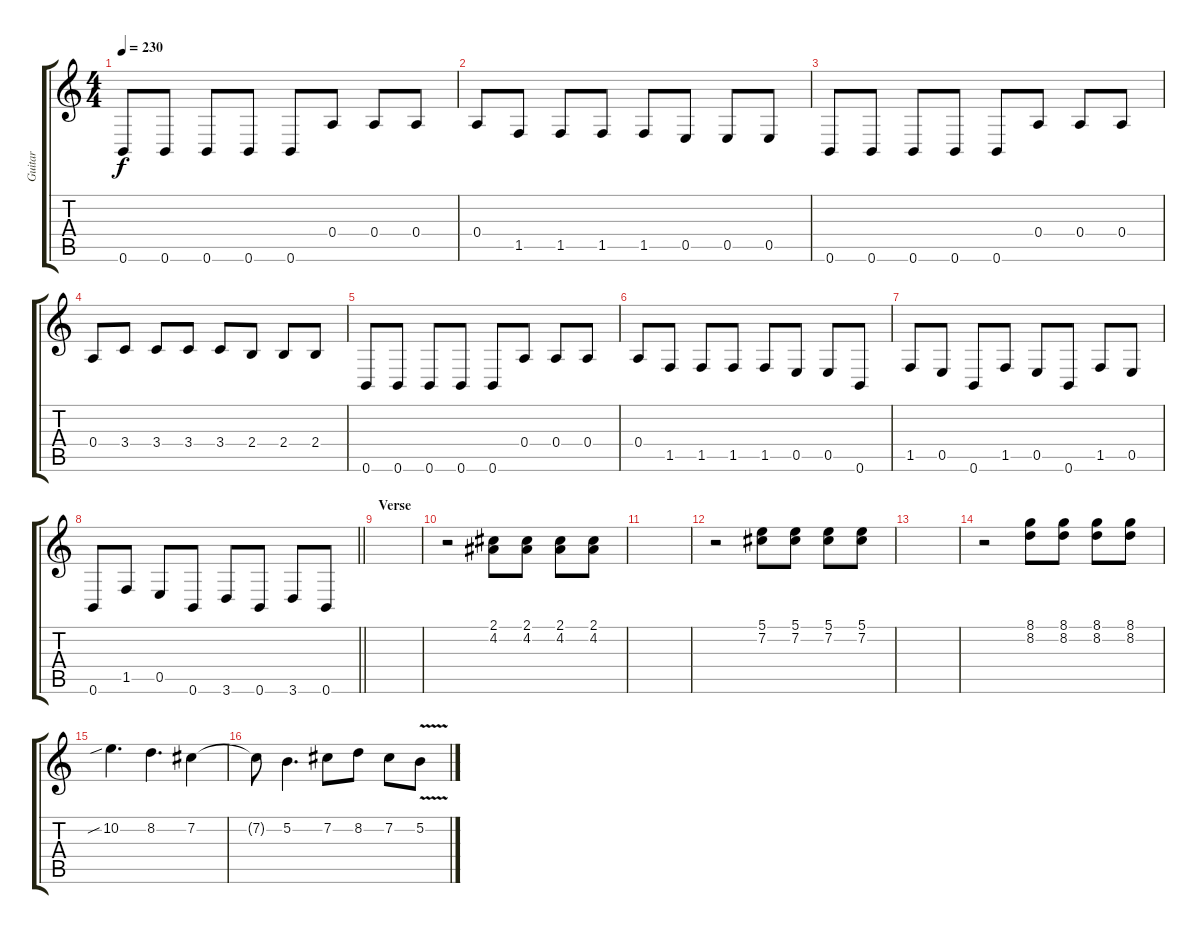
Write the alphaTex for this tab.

\track ("Guitar" "Guitar") {instrument distortionguitar}
\staff {score tabs}
\tuning (B3 Gb3 D3 A2 E2 B1) {hide}
\ts (4 4)
\tempo 230
\clef g2
\ks c
0.6.8{dy f} 0.6.8 0.6.8 0.6.8 0.6.8 0.4.8 0.4.8 0.4.8 |
0.4.8 1.5.8 1.5.8 1.5.8 1.5.8 0.5.8 0.5.8 0.5.8 |
0.6.8 0.6.8 0.6.8 0.6.8 0.6.8 0.4.8 0.4.8 0.4.8 |
0.4.8 3.4.8 3.4.8 3.4.8 3.4.8 2.4.8 2.4.8 2.4.8 |
0.6.8 0.6.8 0.6.8 0.6.8 0.6.8 0.4.8 0.4.8 0.4.8 |
0.4.8 1.5.8 1.5.8 1.5.8 1.5.8 0.5.8 0.5.8 0.6.8 |
1.5.8 0.5.8 0.6.8 1.5.8 0.5.8 0.6.8 1.5.8 0.5.8 |
\barLineRight lightlight
0.6.8 1.5.8 0.5.8 0.6.8 3.6.8 0.6.8 3.6.8 0.6.8 |
\section ("" "Verse")
|
r.2 (2.1 4.2).8 (2.1 4.2).8 (2.1 4.2).8 (2.1 4.2).8 |
|
r.2 (5.1 7.2).8 (5.1 7.2).8 (5.1 7.2).8 (5.1 7.2).8 |
|
r.2 (8.1 8.2).8 (8.1 8.2).8 (8.1 8.2).8 (8.1 8.2).8 |
10.2{sib}.4{d} 8.2.4{d} 7.2.4 |
7.2{t}.8 5.2.4{d} 7.2.8 8.2.8 7.2.8 5.2{v}.8
